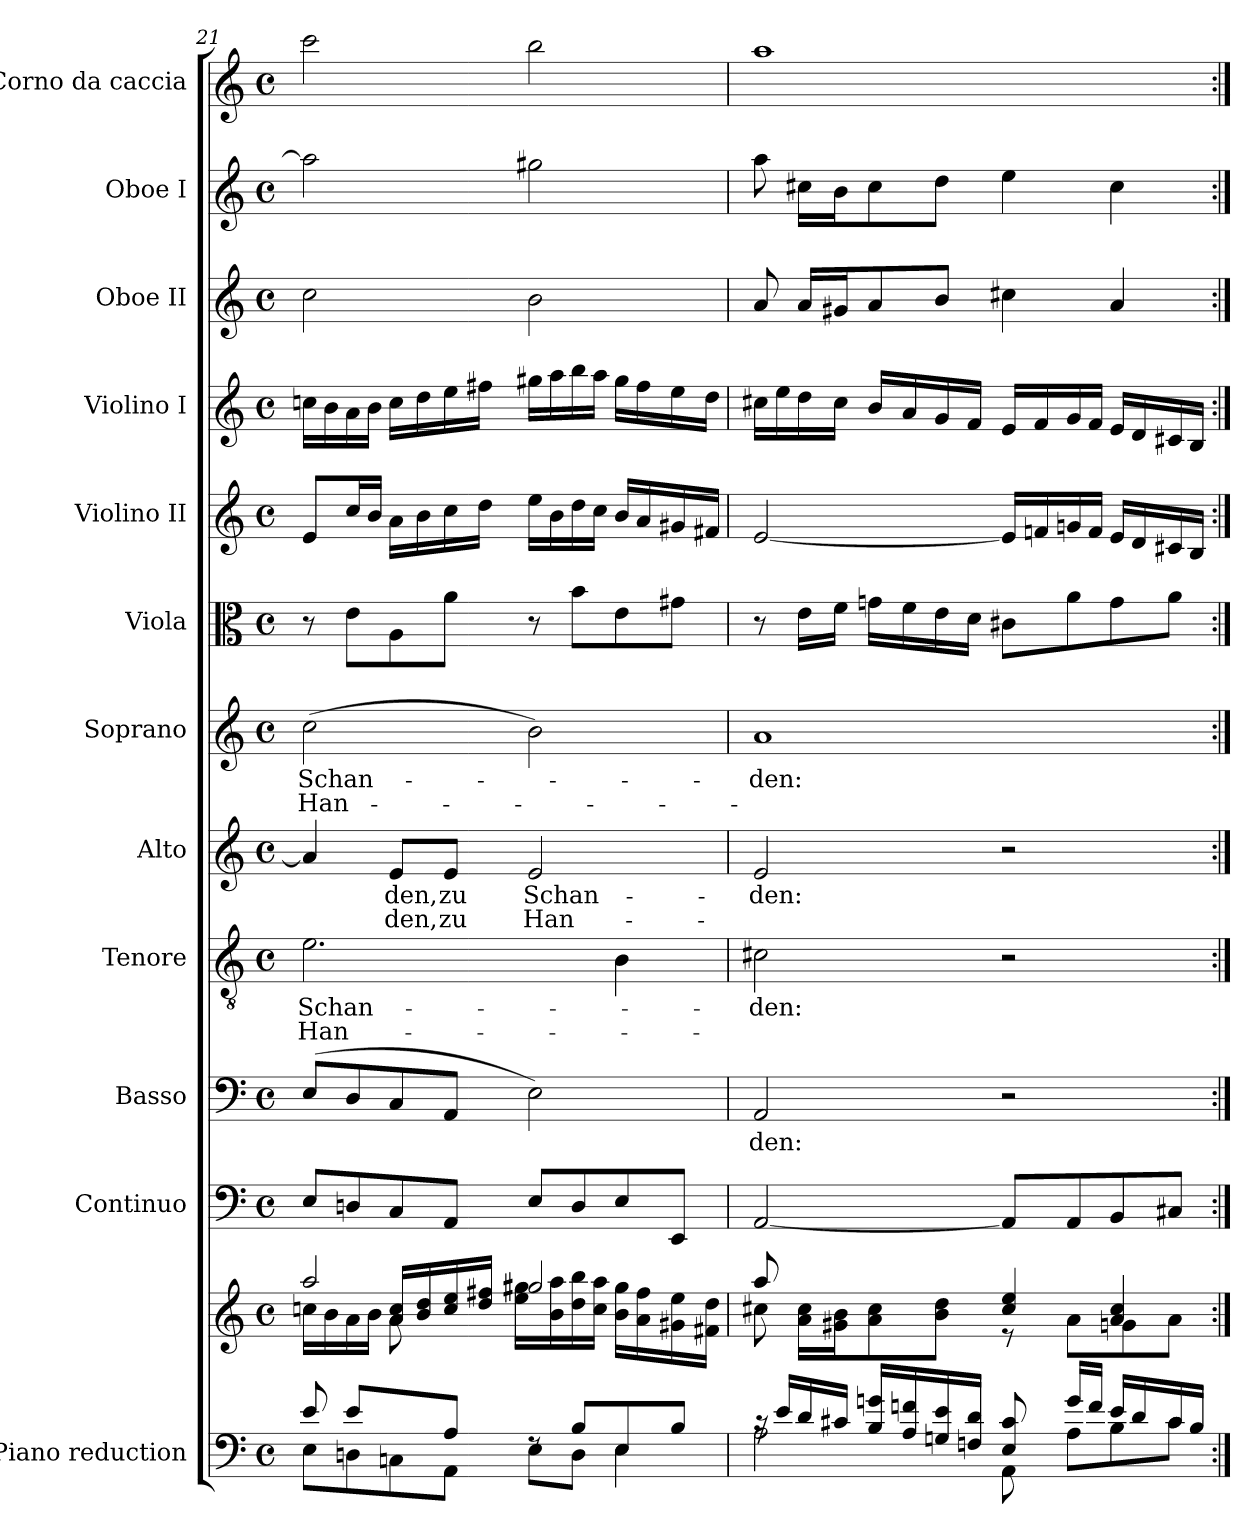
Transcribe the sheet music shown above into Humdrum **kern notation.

**kern	**kern	**kern	**kern	**text	**kern	**text	**text	**kern	**text	**text	**kern	**text	**text	**kern	**kern	**kern	**kern	**kern	**kern
*part12	*part12	*part11	*part10	*part10	*part9	*part9	*part9	*part8	*part8	*part8	*part7	*part7	*part7	*part6	*part5	*part4	*part3	*part2	*part1
*staff13	*staff12	*staff11	*staff10	*staff10	*staff9	*staff9	*staff9	*staff8	*staff8	*staff8	*staff7	*staff7	*staff7	*staff6	*staff5	*staff4	*staff3	*staff2	*staff1
*I"Piano reduction	*	*I"Continuo	*I"Basso	*	*I"Tenore	*	*	*I"Alto	*	*	*I"Soprano	*	*	*I"Viola	*I"Violino II	*I"Violino I	*I"Oboe II	*I"Oboe I	*I"Corno da caccia
*I'Pno	*	*	*	*	*	*	*	*	*	*	*	*	*	*I'Vla	*I'Vln	*I'Vln	*I'Ob	*I'Ob	*
!!LO:PB:g=z
*clefF4	*clefG2	*clefF4	*clefF4	*	*clefGv2	*	*	*clefG2	*	*	*clefG2	*	*	*clefC3	*clefG2	*clefG2	*clefG2	*clefG2	*clefG2
*	*	*	*	*	*	*	*	*	*	*	*	*	*	*	*	*	*	*	*ITrd7c12
*k[]	*k[]	*k[]	*k[]	*	*k[]	*	*	*k[]	*	*	*k[]	*	*	*k[]	*k[]	*k[]	*k[]	*k[]	*k[]
*M4/4	*M4/4	*M4/4	*M4/4	*	*M4/4	*	*	*M4/4	*	*	*M4/4	*	*	*M4/4	*M4/4	*M4/4	*M4/4	*M4/4	*M4/4
*met(c)	*met(c)	*met(c)	*met(c)	*	*met(c)	*	*	*met(c)	*	*	*met(c)	*	*	*met(c)	*met(c)	*met(c)	*met(c)	*met(c)	*met(c)
=21	=21	=21	=21	=21	=21	=21	=21	=21	=21	=21	=21	=21	=21	=21	=21	=21	=21	=21	=21
*^	*^	*	*	*	*	*	*	*	*	*	*	*	*	*	*	*	*	*	*
*	*	*	*^	*	*	*	*	*	*	*	*	*	*	*	*	*	*	*	*	*	*
!	!	!	!	!	!	!	!	!	!LO:LY:b	!LO:LY:b	!	!	!	!	!LO:LY:b	!LO:LY:b	!	!	!	!	!	!
8e/	8E\L	2aa/	16ccn\LL	4ryy	8E/L	(>8E/L	.	2.e\	Schan-	Han-	4a/]	.	.	(>2cc\	Schan-	Han-	8r	8e/L	16ccn\LL	2cc\	2aa\]	2cc\
.	.	.	16b\	.	.	.	.	.	.	.	.	.	.	.	.	.	.	.	16b\	.	.	.
8e/L	8Dn\	.	16a\	.	8Dn/	8D/	.	.	.	.	.	.	.	.	.	.	8e\L	16cc/L	16a\	.	.	.
.	.	.	16b\JJ	.	.	.	.	.	.	.	.	.	.	.	.	.	.	16b/JJ	16b\JJ	.	.	.
!	!	!	!	!	!	!	!	!	!	!	!	!LO:LY:b	!LO:LY:b	!	!	!	!	!	!	!	!	!
8ryy	8Cn\	.	16a/ 16cc/LL	8a\	8C/	8C/	.	.	.	.	8e/L	-den,	-den,	.	.	.	8A\	16a\LL	16cc\LL	.	.	.
.	.	.	16b/ 16dd/	.	.	.	.	.	.	.	.	.	.	.	.	.	.	16b\	16dd\	.	.	.
!	!	!	!	!	!	!	!	!	!	!	!	!LO:LY:b	!LO:LY:b	!	!	!	!	!	!	!	!	!
8A/J	8AA\J	.	16cc/ 16ee/	2ryy	8AA/J	8AA/J	.	.	.	.	8e/J	zu	zu	.	.	.	8a\J	16cc\	16ee\	.	.	.
.	.	.	16dd/ 16ff#X/JJ	.	.	.	.	.	.	.	.	.	.	.	.	.	.	16dd\JJ	16ff#X\JJ	.	.	.
!	!	!	!	!	!	!	!	!	!	!	!	!LO:LY:b	!LO:LY:b	!	!	!	!	!	!	!	!	!
8rF	8E\L	2gg#X/	16ee\ 16gg#\LL	.	8E/L	2E\)	.	.	.	.	2e/	Schan-	Han-	2b\)	.	.	8r	16ee\LL	16gg#X\LL	2b\	2gg#X\	2b\
.	.	.	16b\ 16aa\	.	.	.	.	.	.	.	.	.	.	.	.	.	.	16b\	16aa\	.	.	.
8B/L	8D\J	.	16dd\ 16bb\	.	8D/	.	.	.	.	.	.	.	.	.	.	.	8b\L	16dd\	16bb\	.	.	.
.	.	.	16cc\ 16aa\JJ	.	.	.	.	.	.	.	.	.	.	.	.	.	.	16cc\JJ	16aa\JJ	.	.	.
8E/	4E\	.	16b\ 16gg#\LL	.	8E/	.	.	4B\	.	.	.	.	.	.	.	.	8e\	16b/LL	16gg#\LL	.	.	.
.	.	.	16a\ 16ff#\	.	.	.	.	.	.	.	.	.	.	.	.	.	.	16a/	16ff#\	.	.	.
8B/J	.	.	16g#X\ 16ee\	8ryy	8EE/J	.	.	.	.	.	.	.	.	.	.	.	8g#X\J	16g#X/	16ee\	.	.	.
.	.	.	16f#X\ 16dd\JJ	.	.	.	.	.	.	.	.	.	.	.	.	.	.	16f#X/JJ	16dd\JJ	.	.	.
*	*	*	*v	*v	*	*	*	*	*	*	*	*	*	*	*	*	*	*	*	*	*	*
=22	=22	=22	=22	=22	=22	=22	=22	=22	=22	=22	=22	=22	=22	=22	=22	=22	=22	=22	=22	=22	=22
!	!	!	!	!	!	!LO:LY:b	!	!LO:LY:b	!	!	!LO:LY:b	!	!	!LO:LY:b	!	!	!	!	!	!	!
16rc	2A\	8aa/	8cc#X\	[2AA/	2AA/	-den:	2c#X\	-den:	.	2e/	-den:	.	1a	-den:	.	8r	[2e/	16cc#X\LL	8a/	8aa\	1a
16e/LL	.	.	.	.	.	.	.	.	.	.	.	.	.	.	.	.	.	16ee\	.	.	.
16d/	.	16a\ 16cc#\LL	8ryy	.	.	.	.	.	.	.	.	.	.	.	.	16e\LL	.	16dd\	16a/LL	16cc#X\LL	.
16c#X/JJ	.	16g#X\ 16b\J	.	.	.	.	.	.	.	.	.	.	.	.	.	16f\JJ	.	16cc#\JJ	16g#X/J	16b\J	.
16B/ 16gn/LL	.	8a\ 8cc#\	4ryy	.	.	.	.	.	.	.	.	.	.	.	.	16gn\LL	.	16b/LL	8a/	8cc#\	.
16A/ 16fn/	.	.	.	.	.	.	.	.	.	.	.	.	.	.	.	16f\	.	16a/	.	.	.
16Gn/ 16e/	.	8b\ 8dd\J	.	.	.	.	.	.	.	.	.	.	.	.	.	16e\	.	16g/	8b/J	8dd\J	.
16Fn/ 16d/JJ	.	.	.	.	.	.	.	.	.	.	.	.	.	.	.	16d\JJ	.	16f/JJ	.	.	.
8E/ 8c#/	8AA\	4cc#/ 4ee/	8r	8AA/L]	2r	.	2r	.	.	2r	.	.	.	.	.	8c#X\L	16e/LL]	16e/LL	4cc#X\	4ee\	.
.	.	.	.	.	.	.	.	.	.	.	.	.	.	.	.	.	16fn/	16f/	.	.	.
16g/LL	8A\L	.	8a\L	8AA/	.	.	.	.	.	.	.	.	.	.	.	8a\	16gn/	16g/	.	.	.
16f/JJ	.	.	.	.	.	.	.	.	.	.	.	.	.	.	.	.	16f/JJ	16f/JJ	.	.	.
16e/LL	8B\	4a/ 4cc#/	8gn\	8BB/	.	.	.	.	.	.	.	.	.	.	.	8g\	16e/LL	16e/LL	4a/	4cc#\	.
16d/	.	.	.	.	.	.	.	.	.	.	.	.	.	.	.	.	16d/	16d/	.	.	.
16c#/	8c#\J	.	8a\J	8C#X/J	.	.	.	.	.	.	.	.	.	.	.	8a\J	16c#X/	16c#X/	.	.	.
16B/JJ	.	.	.	.	.	.	.	.	.	.	.	.	.	.	.	.	16B/JJ	16B/JJ	.	.	.
*v	*v	*	*	*	*	*	*	*	*	*	*	*	*	*	*	*	*	*	*	*	*
*	*v	*v	*	*	*	*	*	*	*	*	*	*	*	*	*	*	*	*	*	*
=:|!	=:|!	=:|!	=:|!	=:|!	=:|!	=:|!	=:|!	=:|!	=:|!	=:|!	=:|!	=:|!	=:|!	=:|!	=:|!	=:|!	=:|!	=:|!	=:|!
*-	*-	*-	*-	*-	*-	*-	*-	*-	*-	*-	*-	*-	*-	*-	*-	*-	*-	*-	*-
